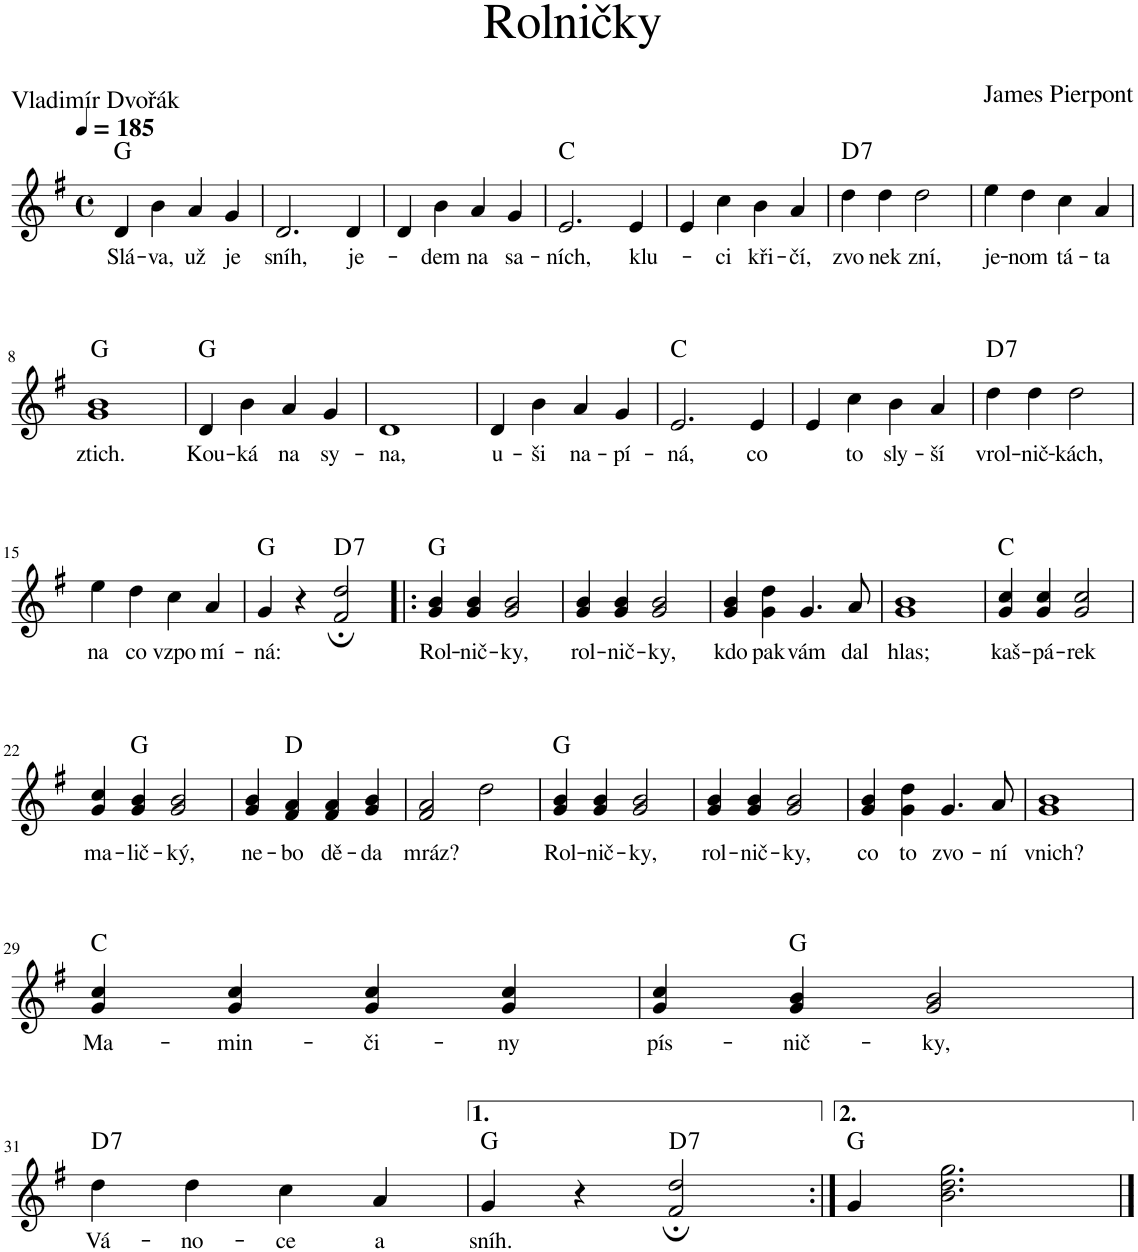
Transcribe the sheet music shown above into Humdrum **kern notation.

**kern	**text	**harte
*part1	*part1	*part1
*staff1	*staff1	*
*I"Piano	*	*
*I'Pno.	*	*
*clefG2	*	*
*k[f#]	*	*
*M4/4	*	*
*met(c)	*	*
*MM185	*	*
=1	=1	=1
!	!LO:LY:b	!
4d/	Slá-	G:maj
!	!LO:LY:b	!
4b\	-va,	.
!	!LO:LY:b	!
4a/	už	.
!	!LO:LY:b	!
4g/	je	.
=2	=2	=2
!	!LO:LY:b	!
2.d/	sníh,	.
!	!LO:LY:b	!
4d/	je-	.
=3	=3	=3
4d/	.	.
!	!LO:LY:b	!
4b\	dem	.
!	!LO:LY:b	!
4a/	na	.
!	!LO:LY:b	!
4g/	sa-	.
=4	=4	=4
!	!LO:LY:b	!
2.e/	-ních,	C:maj
!	!LO:LY:b	!
4e/	klu-	.
=5	=5	=5
4e/	.	.
!	!LO:LY:b	!
4cc\	ci	.
!	!LO:LY:b	!
4b\	kři-	.
!	!LO:LY:b	!
4a/	-čí,	.
=6	=6	=6
!	!LO:LY:b	!LO:H:kt=7
4dd\	zvo-	D:7
!	!LO:LY:b	!
4dd\	-nek	.
!	!LO:LY:b	!
2dd\	zní,	.
=7	=7	=7
!	!LO:LY:b	!
4ee\	je-	.
!	!LO:LY:b	!
4dd\	-nom	.
!	!LO:LY:b	!
4cc\	tá-	.
!	!LO:LY:b	!
4a/	-ta	.
!!LO:LB:g=z
=8	=8	=8
!	!LO:LY:b	!
1g 1b	ztich.	G:maj
=9	=9	=9
!	!LO:LY:b	!
4d/	Kou-	G:maj
!	!LO:LY:b	!
4b\	-ká	.
!	!LO:LY:b	!
4a/	na	.
!	!LO:LY:b	!
4g/	sy-	.
=10	=10	=10
!	!LO:LY:b	!
1d	-na,	.
=11	=11	=11
!	!LO:LY:b	!
4d/	u-	.
!	!LO:LY:b	!
4b\	-ši	.
!	!LO:LY:b	!
4a/	na-	.
!	!LO:LY:b	!
4g/	-pí-	.
=12	=12	=12
!	!LO:LY:b	!
2.e/	-ná,	C:maj
!	!LO:LY:b	!
4e/	co	.
=13	=13	=13
4e/	.	.
!	!LO:LY:b	!
4cc\	to	.
!	!LO:LY:b	!
4b\	sly-	.
!	!LO:LY:b	!
4a/	-ší	.
=14	=14	=14
!	!LO:LY:b	!LO:H:kt=7
4dd\	vrol-	D:7
!	!LO:LY:b	!
4dd\	-nič-	.
!	!LO:LY:b	!
2dd\	-kách,	.
!!LO:LB:g=z
=15	=15	=15
!	!LO:LY:b	!
4ee\	na	.
!	!LO:LY:b	!
4dd\	co	.
!	!LO:LY:b	!
4cc\	vzpo-	.
!	!LO:LY:b	!
4a/	-mí-	.
=16	=16	=16
!	!LO:LY:b	!
4g/	-ná:	G:maj
4r	.	.
!	!	!LO:H:kt=7
2f#/; 2dd/;	.	D:7
=17!|:	=17!|:	=17!|:
!	!LO:LY:b	!
4g/ 4b/	Rol-	G:maj
!	!LO:LY:b	!
4g/ 4b/	-nič-	.
!	!LO:LY:b	!
2g/ 2b/	-ky,	.
=18	=18	=18
!	!LO:LY:b	!
4g/ 4b/	rol-	.
!	!LO:LY:b	!
4g/ 4b/	-nič-	.
!	!LO:LY:b	!
2g/ 2b/	-ky,	.
=19	=19	=19
!	!LO:LY:b	!
4g/ 4b/	kdo-	.
!	!LO:LY:b	!
4g\ 4dd\	-pak	.
!	!LO:LY:b	!
4.g/	vám	.
!	!LO:LY:b	!
8a/	dal	.
=20	=20	=20
!	!LO:LY:b	!
1g 1b	hlas;	.
=21	=21	=21
!	!LO:LY:b	!
4g/ 4cc/	kaš-	C:maj
!	!LO:LY:b	!
4g/ 4cc/	-pá-	.
!	!LO:LY:b	!
2g/ 2cc/	-rek	.
!!LO:LB:g=z
=22	=22	=22
!	!LO:LY:b	!
4g/ 4cc/	ma-	.
!	!LO:LY:b	!
4g/ 4b/	-lič-	G:maj
!	!LO:LY:b	!
2g/ 2b/	-ký,	.
=23	=23	=23
!	!LO:LY:b	!
4g/ 4b/	ne-	.
!	!LO:LY:b	!
4f#/ 4a/	-bo	D:maj
!	!LO:LY:b	!
4f#/ 4a/	dě-	.
!	!LO:LY:b	!
4g/ 4b/	-da	.
=24	=24	=24
!	!LO:LY:b	!
2f#/ 2a/	mráz?	.
2dd\	.	.
=25	=25	=25
!	!LO:LY:b	!
4g/ 4b/	Rol-	G:maj
!	!LO:LY:b	!
4g/ 4b/	-nič-	.
!	!LO:LY:b	!
2g/ 2b/	-ky,	.
=26	=26	=26
!	!LO:LY:b	!
4g/ 4b/	rol-	.
!	!LO:LY:b	!
4g/ 4b/	-nič-	.
!	!LO:LY:b	!
2g/ 2b/	-ky,	.
=27	=27	=27
!	!LO:LY:b	!
4g/ 4b/	co	.
!	!LO:LY:b	!
4g\ 4dd\	to	.
!	!LO:LY:b	!
4.g/	zvo-	.
!	!LO:LY:b	!
8a/	-ní	.
=28	=28	=28
!	!LO:LY:b	!
1g 1b	vnich?	.
!!LO:LB:g=z
=29	=29	=29
!	!LO:LY:b	!
4g/ 4cc/	Ma-	C:maj
!	!LO:LY:b	!
4g/ 4cc/	-min-	.
!	!LO:LY:b	!
4g/ 4cc/	-či-	.
!	!LO:LY:b	!
4g/ 4cc/	-ny	.
=30	=30	=30
!	!LO:LY:b	!
4g/ 4cc/	pís-	.
!	!LO:LY:b	!
4g/ 4b/	-nič-	G:maj
!	!LO:LY:b	!
2g/ 2b/	-ky,	.
!!LO:LB:g=z
=31	=31	=31
!	!LO:LY:b	!LO:H:kt=7
4dd\	Vá-	D:7
!	!LO:LY:b	!
4dd\	-no-	.
!	!LO:LY:b	!
4cc\	-ce	.
!	!LO:LY:b	!
4a/	a	.
=32	=32	=32
!	!LO:LY:b	!
4g/	sníh.	G:maj
4r	.	.
!	!	!LO:H:kt=7
2f#/; 2dd/;	.	D:7
=33:|!	=33:|!	=33:|!
4g/	.	G:maj
2.b\ 2.dd\ 2.gg\	.	.
==	==	==
*-	*-	*-
